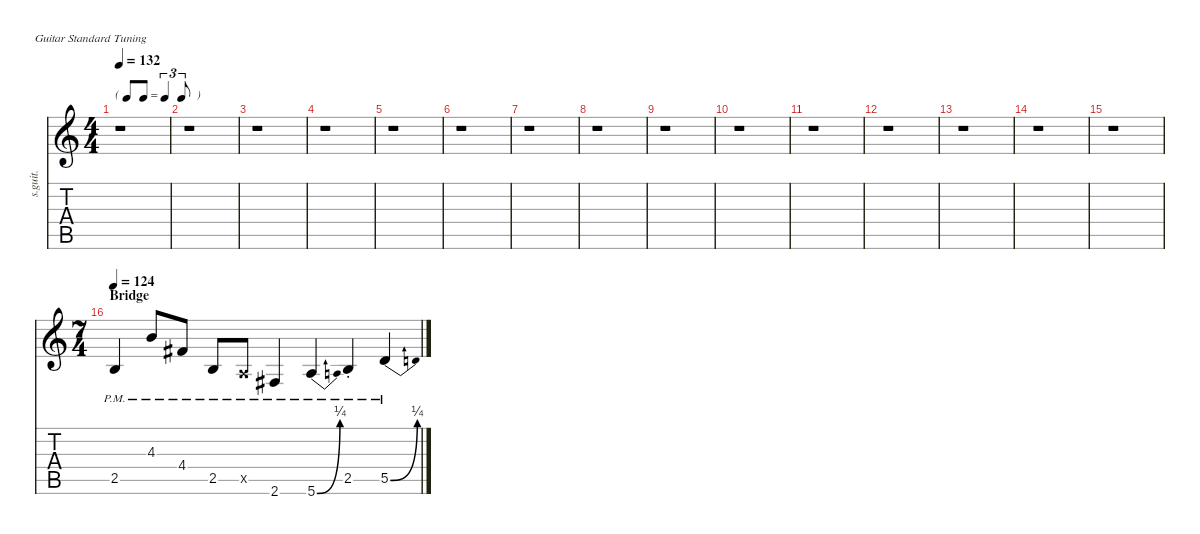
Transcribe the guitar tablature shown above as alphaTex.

\defaultSystemsLayout 4
\hideDynamics
\bracketExtendMode nobrackets
\track ("David Gilmour | Fender Stratocaster | Lead Guitar" "s.guit.") {instrument overdrivenguitar}
\staff {score tabs}
\tuning (E4 B3 G3 D3 A2 E2)
\ts (4 4)
\tf triplet8th
\tempo 132
\clef g2
\ks c
r.1{dy f} |
r.1 |
r.1 |
r.1 |
r.1 |
r.1 |
r.1 |
r.1 |
r.1 |
r.1 |
r.1 |
r.1 |
r.1 |
r.1 |
r.1 |
\ts (7 4)
\beaming (8 2 2 2 2)
\section ("" "Bridge")
\tempo 124
2.5{pm}.4 4.3{pm}.8 4.4{pm acc #}.8 2.5{pm}.8 0.5{pm x}.8 2.6{pm acc #}.4 5.6{be (bend 0 0 15 1) pm}.4 2.5{pm st}.4 5.5{be (bend 0 0 15 1) pm}.4
